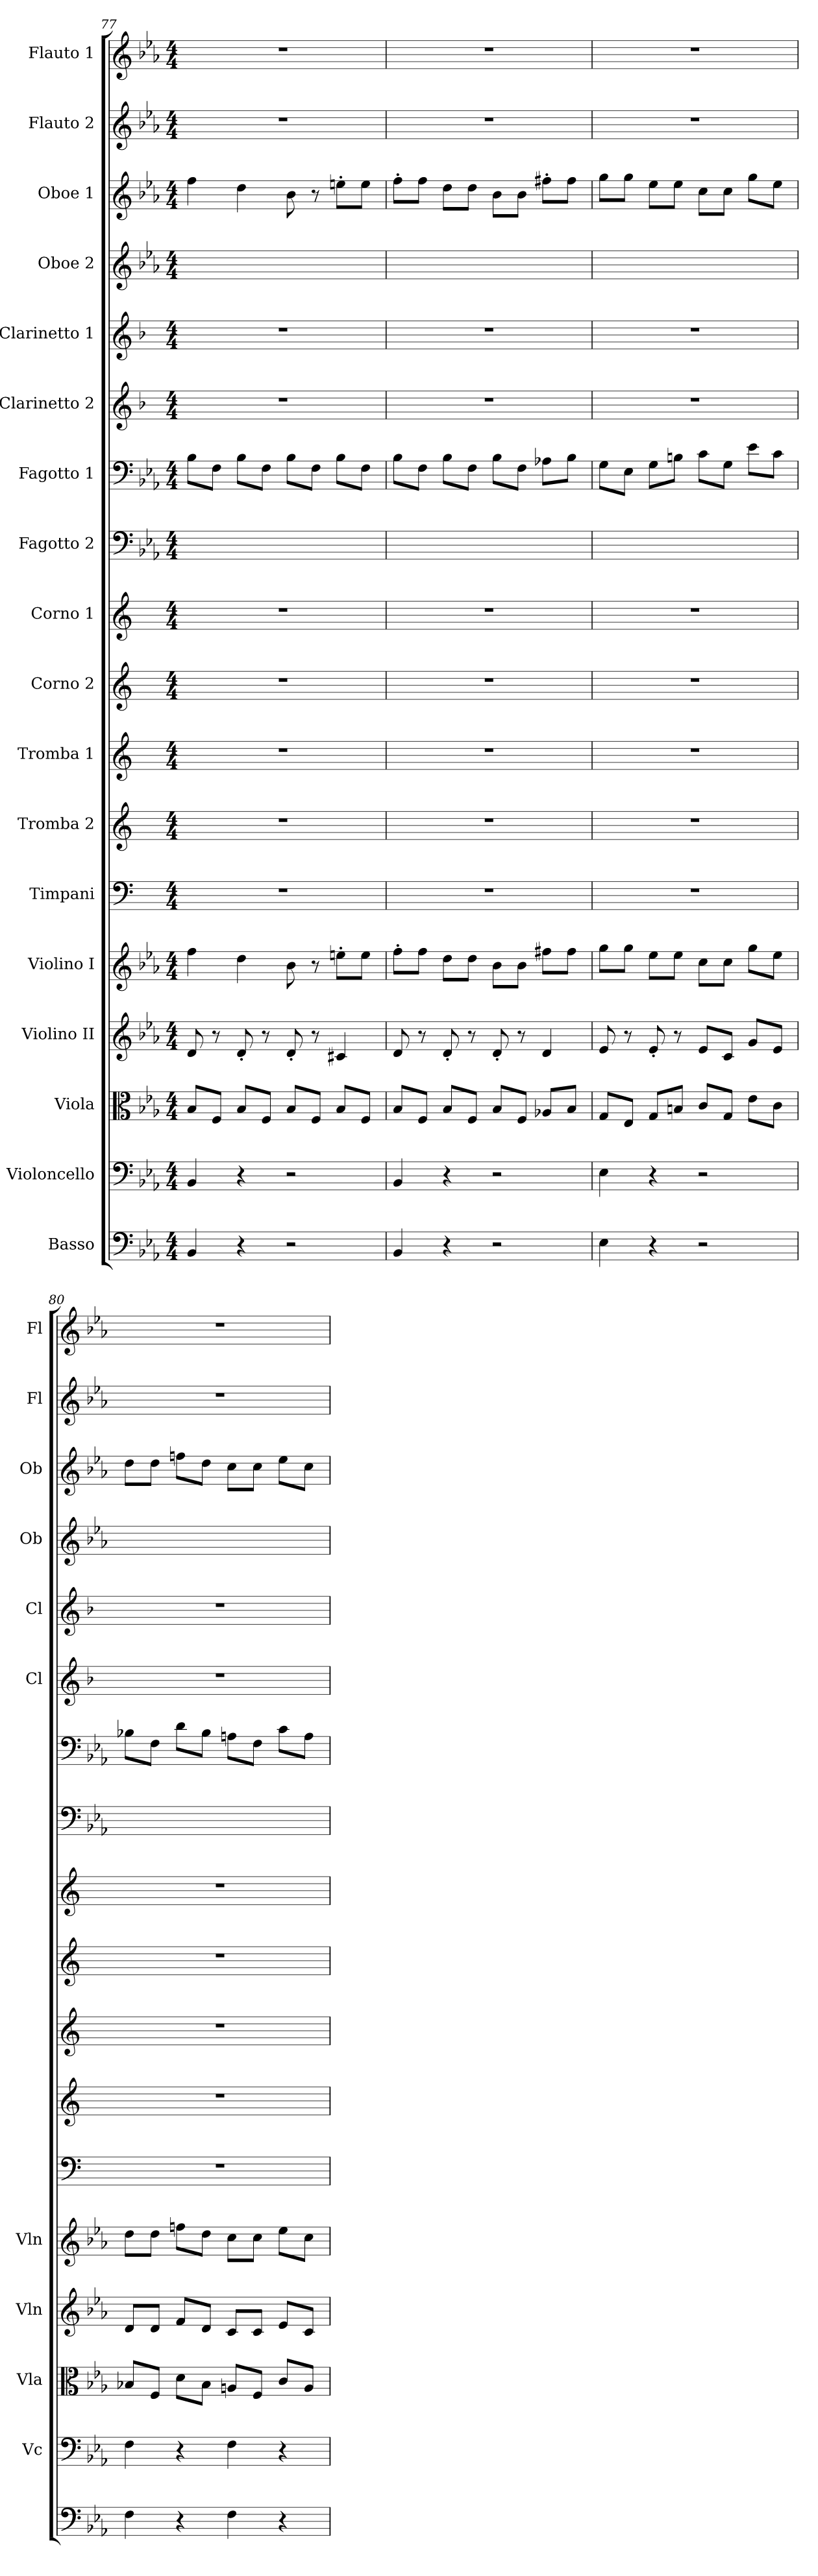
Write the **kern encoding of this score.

**kern	**kern	**kern	**kern	**kern	**kern	**kern	**kern	**kern	**kern	**kern	**kern	**kern	**kern	**kern	**kern	**kern	**kern
*part18	*part17	*part16	*part15	*part14	*part13	*part12	*part11	*part10	*part9	*part8	*part7	*part6	*part5	*part4	*part3	*part2	*part1
*staff18	*staff17	*staff16	*staff15	*staff14	*staff13	*staff12	*staff11	*staff10	*staff9	*staff8	*staff7	*staff6	*staff5	*staff4	*staff3	*staff2	*staff1
*I"Basso	*I"Violoncello	*I"Viola	*I"Violino II	*I"Violino I	*I"Timpani	*I"Tromba 2	*I"Tromba 1	*I"Corno 2	*I"Corno 1	*I"Fagotto 2	*I"Fagotto 1	*I"Clarinetto 2	*I"Clarinetto 1	*I"Oboe 2	*I"Oboe 1	*I"Flauto 2	*I"Flauto 1
*	*I'Vc	*I'Vla	*I'Vln	*I'Vln	*	*	*	*	*	*	*	*I'Cl	*I'Cl	*I'Ob	*I'Ob	*I'Fl	*I'Fl
*clefF4	*clefF4	*clefC3	*clefG2	*clefG2	*clefF4	*clefG2	*clefG2	*clefG2	*clefG2	*clefF4	*clefF4	*clefG2	*clefG2	*clefG2	*clefG2	*clefG2	*clefG2
*ITrd7c12	*	*	*	*	*	*ITrd-2c-3	*ITrd-2c-3	*ITrd5c9	*ITrd5c9	*	*	*ITrd1c2	*ITrd1c2	*	*	*	*
*k[b-e-a-]	*k[b-e-a-]	*k[b-e-a-]	*k[b-e-a-]	*k[b-e-a-]	*	*	*	*	*	*k[b-e-a-]	*k[b-e-a-]	*k[b-e-a-]	*k[b-e-a-]	*k[b-e-a-]	*k[b-e-a-]	*k[b-e-a-]	*k[b-e-a-]
*M4/4	*M4/4	*M4/4	*M4/4	*M4/4	*M4/4	*M4/4	*M4/4	*M4/4	*M4/4	*M4/4	*M4/4	*M4/4	*M4/4	*M4/4	*M4/4	*M4/4	*M4/4
=77	=77	=77	=77	=77	=77	=77	=77	=77	=77	=77	=77	=77	=77	=77	=77	=77	=77
4BBB-	4BB-	8B-/L	8d	4ff	1r	1r	1r	1r	1r	1ryy	8B-\L	1r	1r	1ryy	4ff	1r	1r
.	.	8F/J	8r	.	.	.	.	.	.	.	8F\J	.	.	.	.	.	.
4r	4r	8B-/L	8d'	4dd	.	.	.	.	.	.	8B-\L	.	.	.	4dd	.	.
.	.	8F/J	8r	.	.	.	.	.	.	.	8F\J	.	.	.	.	.	.
2r	2r	8B-/L	8d'	8b-	.	.	.	.	.	.	8B-\L	.	.	.	8b-	.	.
.	.	8F/J	8r	8r	.	.	.	.	.	.	8F\J	.	.	.	8r	.	.
.	.	8B-/L	4c#X	8een'\L	.	.	.	.	.	.	8B-\L	.	.	.	8een'\L	.	.
.	.	8F/J	.	8ee\J	.	.	.	.	.	.	8F\J	.	.	.	8ee\J	.	.
=78	=78	=78	=78	=78	=78	=78	=78	=78	=78	=78	=78	=78	=78	=78	=78	=78	=78
4BBB-	4BB-	8B-/L	8d	8ff'\L	1r	1r	1r	1r	1r	1ryy	8B-\L	1r	1r	1ryy	8ff'\L	1r	1r
.	.	8F/J	8r	8ff\J	.	.	.	.	.	.	8F\J	.	.	.	8ff\J	.	.
4r	4r	8B-/L	8d'	8dd\L	.	.	.	.	.	.	8B-\L	.	.	.	8dd\L	.	.
.	.	8F/J	8r	8dd\J	.	.	.	.	.	.	8F\J	.	.	.	8dd\J	.	.
2r	2r	8B-/L	8d'	8b-\L	.	.	.	.	.	.	8B-\L	.	.	.	8b-\L	.	.
.	.	8F/J	8r	8b-\J	.	.	.	.	.	.	8F\J	.	.	.	8b-\J	.	.
.	.	8A-X/L	4d	8ff#X\L	.	.	.	.	.	.	8A-X\L	.	.	.	8ff#X'\L	.	.
.	.	8B-/J	.	8ff#\J	.	.	.	.	.	.	8B-\J	.	.	.	8ff#\J	.	.
=79	=79	=79	=79	=79	=79	=79	=79	=79	=79	=79	=79	=79	=79	=79	=79	=79	=79
4EE-	4E-	8G/L	8e-	8gg\L	1r	1r	1r	1r	1r	1ryy	8G\L	1r	1r	1ryy	8gg\L	1r	1r
.	.	8E-/J	8r	8gg\J	.	.	.	.	.	.	8E-\J	.	.	.	8gg\J	.	.
4r	4r	8G/L	8e-'	8ee-\L	.	.	.	.	.	.	8G\L	.	.	.	8ee-\L	.	.
.	.	8Bn/J	8r	8ee-\J	.	.	.	.	.	.	8Bn\J	.	.	.	8ee-\J	.	.
2r	2r	8c/L	8e-/L	8cc\L	.	.	.	.	.	.	8c\L	.	.	.	8cc\L	.	.
.	.	8G/J	8c/J	8cc\J	.	.	.	.	.	.	8G\J	.	.	.	8cc\J	.	.
.	.	8e-\L	8g/L	8gg\L	.	.	.	.	.	.	8e-\L	.	.	.	8gg\L	.	.
.	.	8c\J	8e-/J	8ee-\J	.	.	.	.	.	.	8c\J	.	.	.	8ee-\J	.	.
=80	=80	=80	=80	=80	=80	=80	=80	=80	=80	=80	=80	=80	=80	=80	=80	=80	=80
4FF	4F	8B-X/L	8d/L	8dd\L	1r	1r	1r	1r	1r	1ryy	8B-X\L	1r	1r	1ryy	8dd\L	1r	1r
.	.	8F/J	8d/J	8dd\J	.	.	.	.	.	.	8F\J	.	.	.	8dd\J	.	.
4r	4r	8d\L	8f/L	8ffn\L	.	.	.	.	.	.	8d\L	.	.	.	8ffn\L	.	.
.	.	8B-\J	8d/J	8dd\J	.	.	.	.	.	.	8B-\J	.	.	.	8dd\J	.	.
4FF	4F	8An/L	8c/L	8cc\L	.	.	.	.	.	.	8An\L	.	.	.	8cc\L	.	.
.	.	8F/J	8c/J	8cc\J	.	.	.	.	.	.	8F\J	.	.	.	8cc\J	.	.
4r	4r	8c/L	8e-/L	8ee-\L	.	.	.	.	.	.	8c\L	.	.	.	8ee-\L	.	.
.	.	8A/J	8c/J	8cc\J	.	.	.	.	.	.	8A\J	.	.	.	8cc\J	.	.
=	=	=	=	=	=	=	=	=	=	=	=	=	=	=	=	=	=
*-	*-	*-	*-	*-	*-	*-	*-	*-	*-	*-	*-	*-	*-	*-	*-	*-	*-
